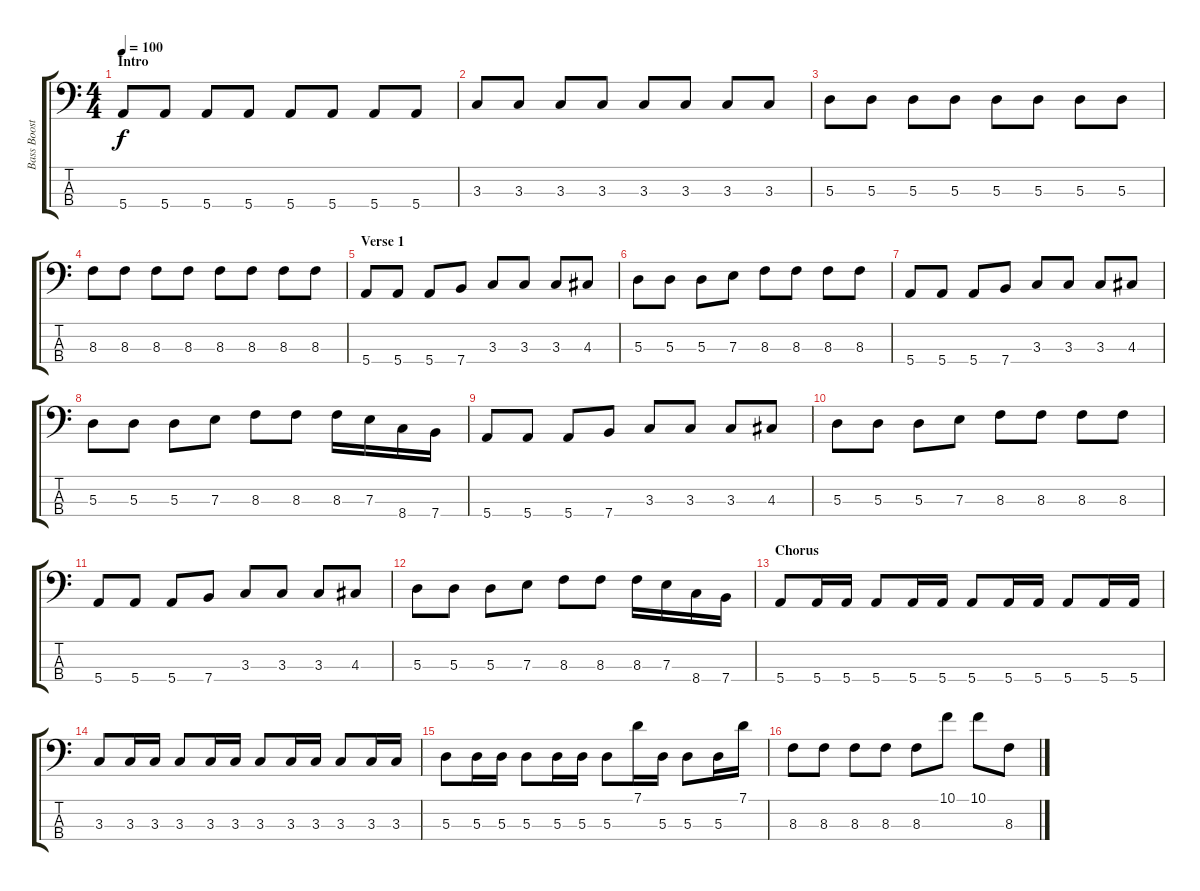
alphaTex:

\track ("Bass Boost" "Bass Boost") {instrument fretlessbass}
\staff {score tabs}
\tuning (G2 D2 A1 E1) {hide}
\ts (4 4)
\section ("" "Intro")
\tempo 100
\clef f4
\ks c
5.4.8{dy f instrument fretlessbass} 5.4.8 5.4.8 5.4.8 5.4.8 5.4.8 5.4.8 5.4.8 |
3.3.8 3.3.8 3.3.8 3.3.8 3.3.8 3.3.8 3.3.8 3.3.8 |
5.3.8 5.3.8 5.3.8 5.3.8 5.3.8 5.3.8 5.3.8 5.3.8 |
8.3.8 8.3.8 8.3.8 8.3.8 8.3.8 8.3.8 8.3.8 8.3.8 |
\section ("" "Verse 1")
5.4.8 5.4.8 5.4.8 7.4.8 3.3.8 3.3.8 3.3.8 4.3.8 |
5.3.8 5.3.8 5.3.8 7.3.8 8.3.8 8.3.8 8.3.8 8.3.8 |
5.4.8 5.4.8 5.4.8 7.4.8 3.3.8 3.3.8 3.3.8 4.3.8 |
5.3.8 5.3.8 5.3.8 7.3.8 8.3.8 8.3.8 8.3.16 7.3.16 8.4.16 7.4.16 |
5.4.8 5.4.8 5.4.8 7.4.8 3.3.8 3.3.8 3.3.8 4.3.8 |
5.3.8 5.3.8 5.3.8 7.3.8 8.3.8 8.3.8 8.3.8 8.3.8 |
5.4.8 5.4.8 5.4.8 7.4.8 3.3.8 3.3.8 3.3.8 4.3.8 |
5.3.8 5.3.8 5.3.8 7.3.8 8.3.8 8.3.8 8.3.16 7.3.16 8.4.16 7.4.16 |
\section ("" "Chorus")
5.4.8 5.4.16 5.4.16 5.4.8 5.4.16 5.4.16 5.4.8 5.4.16 5.4.16 5.4.8 5.4.16 5.4.16 |
3.3.8 3.3.16 3.3.16 3.3.8 3.3.16 3.3.16 3.3.8 3.3.16 3.3.16 3.3.8 3.3.16 3.3.16 |
5.3.8 5.3.16 5.3.16 5.3.8 5.3.16 5.3.16 5.3.8 7.1.16 5.3.16 5.3.8 5.3.16 7.1.16 |
8.3.8 8.3.8 8.3.8 8.3.8 8.3.8 10.1.8 10.1.8 8.3.8
